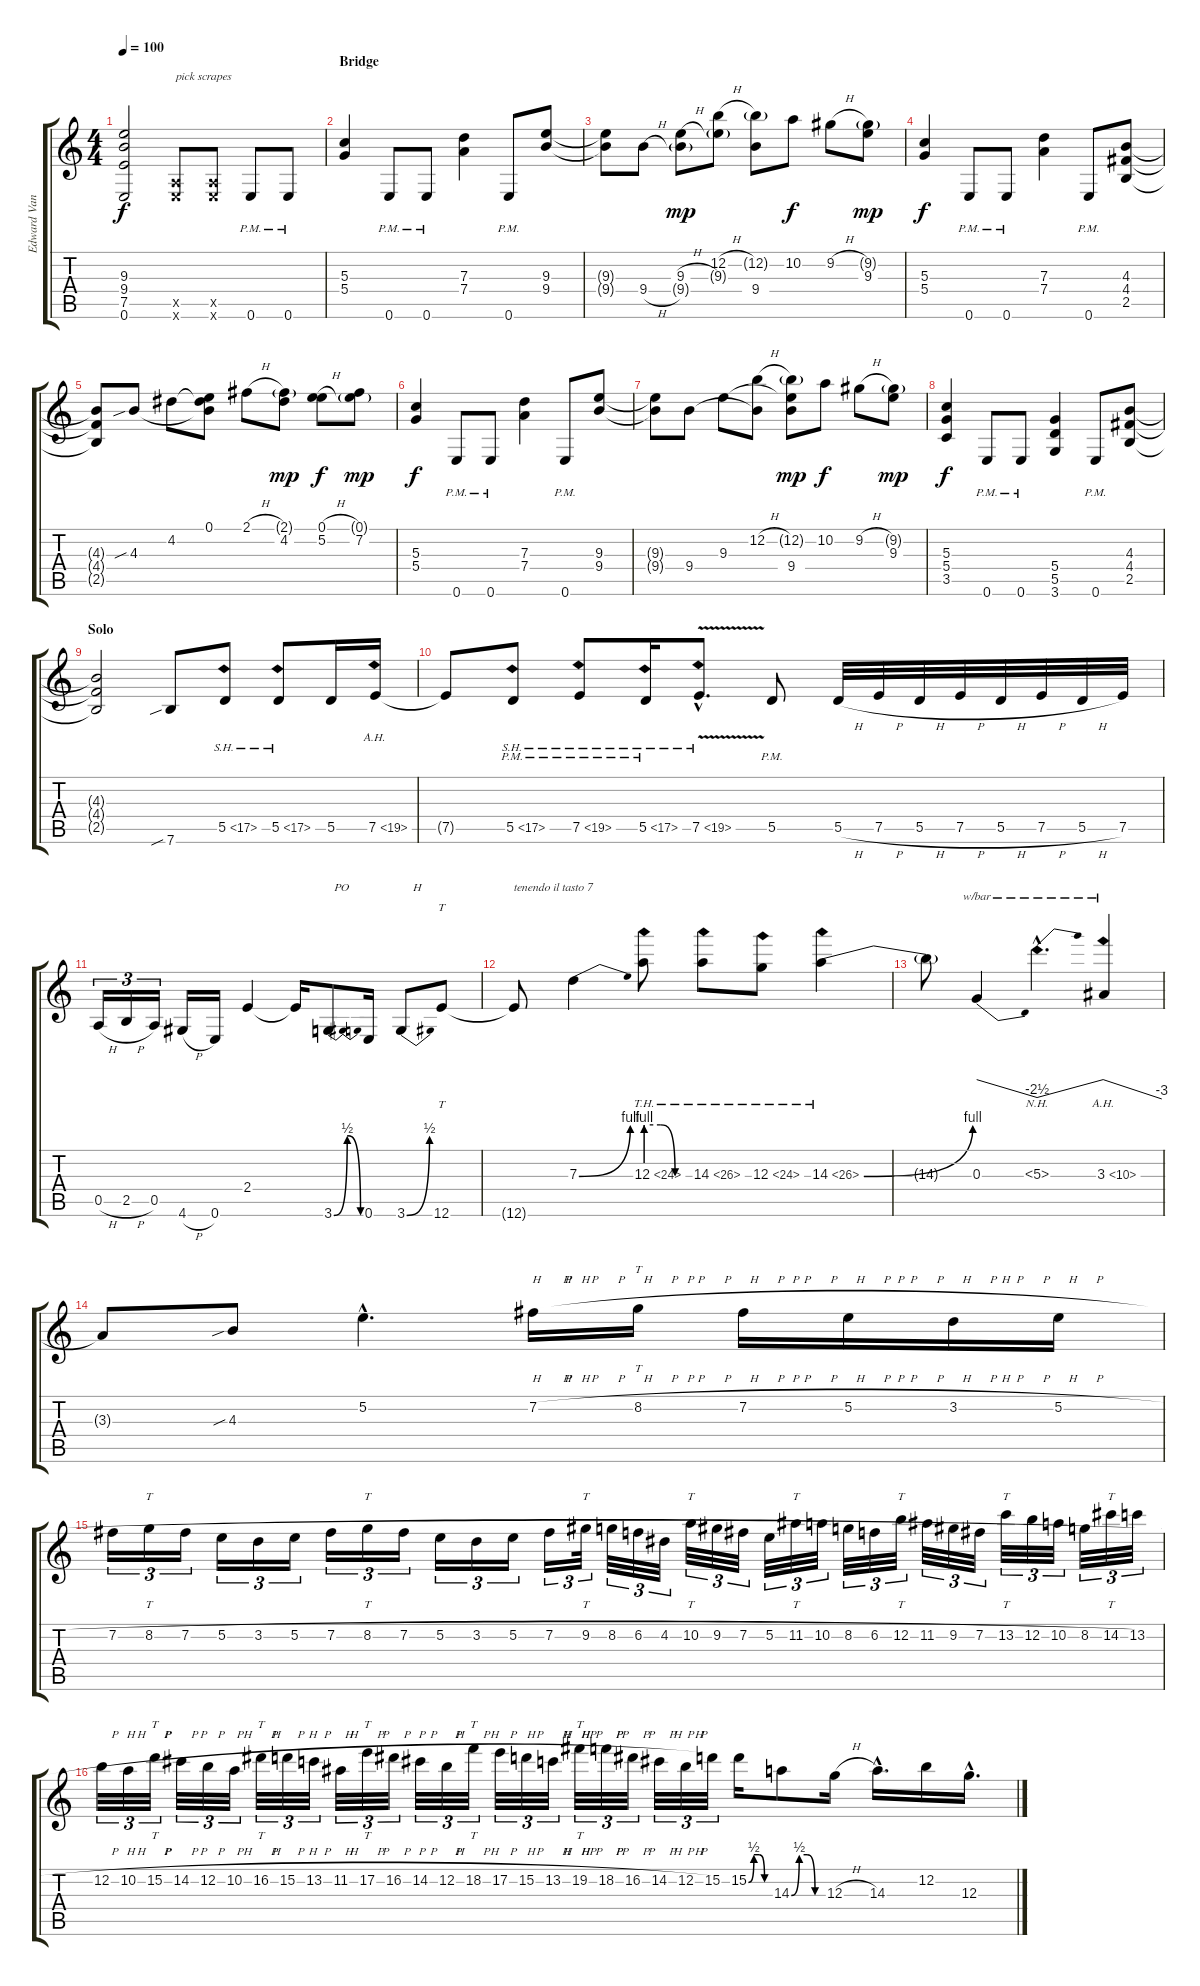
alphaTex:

\track ("Edward Van Halen" "Edward Van") {instrument distortionguitar}
\staff {score tabs}
\tuning (E4 B3 G3 D3 A2 E2) {hide}
\ts (4 4)
\tempo 100
\clef g2
\ks c
(9.3{t} 9.4{t} 7.5{t} 0.6{t}).2{dy f} (0.5{x} 0.6{x}).8{txt "pick scrapes"} (0.5{x} 0.6{x}).8 0.6{pm}.8 0.6{pm}.8 |
\section ("" "Bridge")
(5.3 5.4).4 0.6{pm}.8 0.6{pm}.8 (7.3 7.4).4 0.6{pm}.8 (9.3 9.4).8 |
(9.3{t} 9.4{t}).8 9.4{h}.8 (9.3{h} 9.4{g}).8{dy mp} (12.2{h} 9.3{g}).8 (12.2{g} 9.4).8 10.2.8{dy f} 9.2{h}.8 (9.2{g} 9.3).8{dy mp} |
(5.3 5.4).4{dy f} 0.6{pm}.8 0.6{pm}.8 (7.3 7.4).4 0.6{pm}.8 (4.3 4.4 2.5).8 |
(4.3{t} 4.4{t} 2.5{t}).8 4.3{sib}.8 4.2.8 (0.1 4.2{t} 4.3{t}).8 2.1{h}.8 (2.1{g} 4.2).8{dy mp} (0.1{h} 5.2).8{dy f} (0.1{g} 7.2).8{dy mp} |
(5.3 5.4).4{dy f} 0.6{pm}.8 0.6{pm}.8 (7.3 7.4).4 0.6{pm}.8 (9.3 9.4).8 |
(9.3{t} 9.4{t}).8 9.4.8 9.3.8 (12.2{h} 9.4{t}).8 (12.2{g} 9.3{t} 9.4).8{dy mp} 10.2.8{dy f} 9.2{h}.8 (9.2{g} 9.3).8{dy mp} |
(5.3 5.4 3.5).4{dy f} 0.6{pm}.8 0.6{pm}.8 (5.4 5.5 3.6).4 0.6{pm}.8 (4.3 4.4 2.5).8 |
\section ("" "Solo")
(4.3{t} 4.4{t} 2.5{t}).2 7.6{sib}.8 5.5{sh 12}.8 5.5{sh 12}.8 5.5.16 7.5{ah 12}.16 |
7.5{t}.8 5.5{sh 12 pm}.8 7.5{sh 12 pm}.8 5.5{sh 12 pm}.16 7.5{sh 12 v hac}.8{d} 5.5{pm}.8 5.5{h}.32 7.5{h}.32 5.5{h}.32 7.5{h}.32 5.5{h}.32 7.5{h}.32 5.5{h}.32 7.5.32 |
0.5{h}.16{tu (3 2)} 2.5{h}.16{tu (3 2)} 0.5.16{tu (3 2)} 4.6{h}.16 0.6.16 2.4.4 2.4{t}.16 3.6{be (bendrelease 0 0 15 2 15 2 60 0)}.8{txt "  PO"} 0.6.16 3.6{be (bend 0 0 60 2)}.8{txt "    H"} 12.6.8{tt} |
12.6{t}.8{txt "tenendo il tasto 7"} 7.3{be (bend 0 0 60 4)}.4 12.3{be (custom 0 4 20 4 40 0 60 0) th 12}.8 14.3{th 12}.8 12.3{th 12}.8 14.3{be (bend 0 0 60 4) th 12}.4 |
14.3{t}.8 0.3.4{tbe (dive default 0 0 60 -10)} 5.3{nh hac}.4{d tbe (dive default 0 -10 60 0)} 3.3{ah 7}.4{tbe (dive default 0 0 60 -12)} |
3.3{t}.8 4.3{sib}.8 5.2{hac}.4{d} 7.2{h}.16 8.2{h}.16{tt} 7.2{h}.16 5.2{h}.16 3.2{h}.16 5.2{h}.16 |
7.2{h}.16{tu (3 2)} 8.2{h}.16{tt tu (3 2)} 7.2{h}.16{tu (3 2)} 5.2{h}.16{tu (3 2)} 3.2{h}.16{tu (3 2)} 5.2{h}.16{tu (3 2)} 7.2{h}.16{tu (3 2)} 8.2{h}.16{tt tu (3 2)} 7.2{h}.16{tu (3 2)} 5.2{h}.16{tu (3 2)} 3.2{h}.16{tu (3 2)} 5.2{h}.16{tu (3 2)} 7.2{h}.16{tu (3 2)} 9.2{h}.32{tt tu (3 2)} 8.2{h}.32{tu (3 2)} 6.2{h}.32{tu (3 2)} 4.2{h}.32{tu (3 2)} 10.2{h}.32{tt tu (3 2)} 9.2{h}.32{tu (3 2)} 7.2{h}.32{tu (3 2)} 5.2{h}.32{tu (3 2)} 11.2{h}.32{tt tu (3 2)} 10.2{h}.32{tu (3 2)} 8.2{h}.32{tu (3 2)} 6.2{h}.32{tu (3 2)} 12.2{h}.32{tt tu (3 2)} 11.2{h}.32{tu (3 2)} 9.2{h}.32{tu (3 2)} 7.2{h}.32{tu (3 2)} 13.2{h}.32{tt tu (3 2)} 12.2{h}.32{tu (3 2)} 10.2{h}.32{tu (3 2)} 8.2{h}.32{tu (3 2)} 14.2{h}.32{tt tu (3 2)} 13.2{h}.32{tu (3 2)} |
12.2{h}.32{tu (3 2)} 10.2{h}.32{tu (3 2)} 15.2{h}.32{tt tu (3 2)} 14.2{h}.32{tu (3 2)} 12.2{h}.32{tu (3 2)} 10.2{h}.32{tu (3 2)} 16.2{h}.32{tt tu (3 2)} 15.2{h}.32{tu (3 2)} 13.2{h}.32{tu (3 2)} 11.2{h}.32{tu (3 2)} 17.2{h}.32{tt tu (3 2)} 16.2{h}.32{tu (3 2)} 14.2{h}.32{tu (3 2)} 12.2{h}.32{tu (3 2)} 18.2{h}.32{tt tu (3 2)} 17.2{h}.32{tu (3 2)} 15.2{h}.32{tu (3 2)} 13.2{h}.32{tu (3 2)} 19.2{h}.32{tt tu (3 2)} 18.2{h}.32{tu (3 2)} 16.2{h}.32{tu (3 2)} 14.2{h}.32{tu (3 2)} 12.2{h}.32{tu (3 2)} 15.2.32{tu (3 2)} 15.2{be (custom 0 0 15 2 30 2 45 0 60 0)}.16 14.3{be (custom 0 0 15 2 30 2 45 0 60 0)}.8 12.3{h}.16 14.3{hac}.16{d} 12.2.16 12.3{h hac}.16{d}
